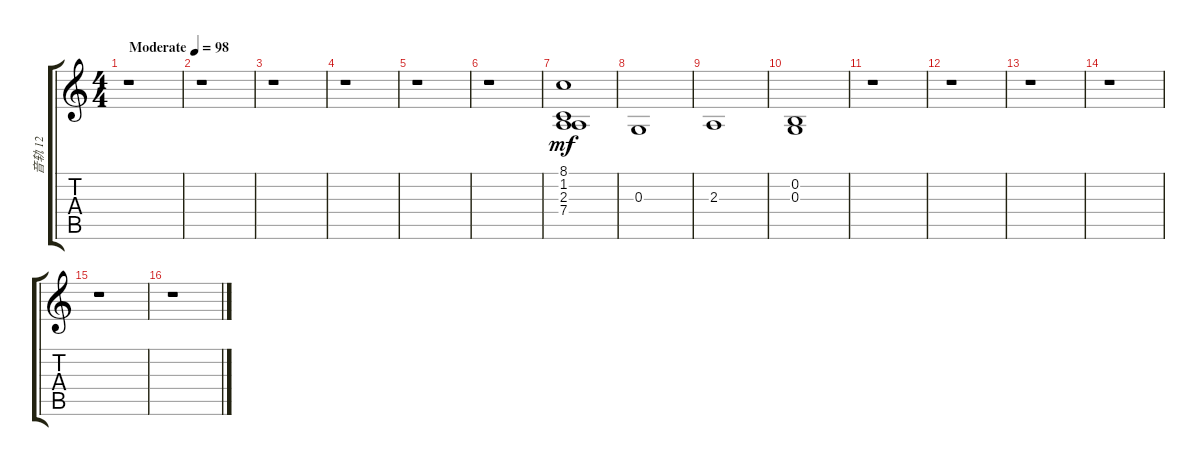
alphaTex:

\track ("音轨 12" "音轨 12") {instrument choiraahs}
\staff {score tabs}
\tuning (E4 B3 G3 D3 A2 E2) {hide}
\ts (4 4)
\tempo (98 "Moderate")
\clef g2
\ks c
r.1{dy mf instrument choiraahs} |
r.1 |
r.1 |
r.1 |
r.1 |
r.1 |
(8.1 1.2 2.3 7.4).1 |
0.3.1{txt ""} |
2.3.1 |
(0.2 0.3).1 |
r.1 |
r.1 |
r.1 |
r.1 |
r.1 |
r.1
